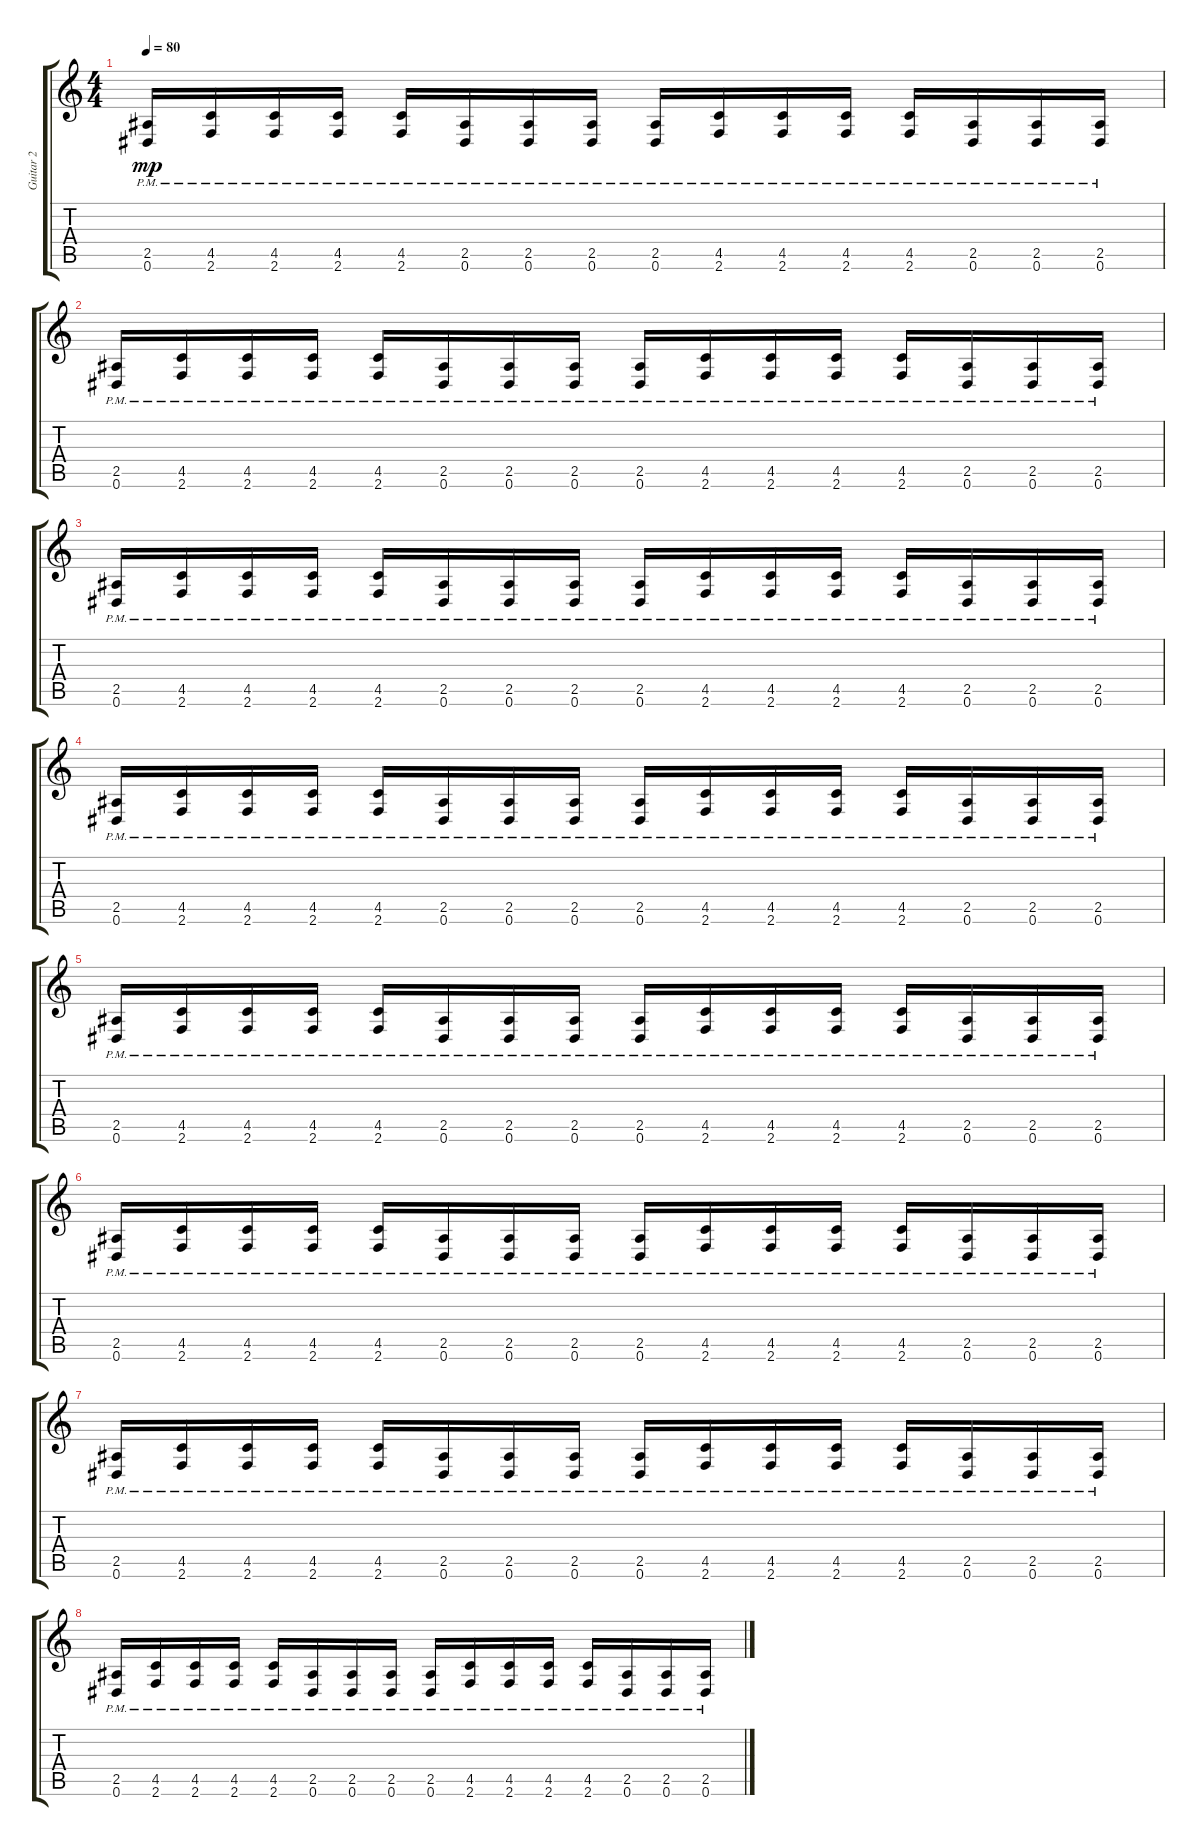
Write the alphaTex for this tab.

\track ("Guitar 2" "Guitar 2") {instrument distortionguitar}
\staff {score tabs}
\tuning (Eb4 Bb3 Gb3 Db3 Ab2 Eb2) {hide}
\ts (4 4)
\tempo 80
\clef g2
\ks c
(2.5{pm} 0.6{pm}).16{dy mp} (4.5{pm} 2.6{pm}).16 (4.5{pm} 2.6{pm}).16 (4.5{pm} 2.6{pm}).16 (4.5{pm} 2.6{pm}).16 (2.5{pm} 0.6{pm}).16 (2.5{pm} 0.6{pm}).16 (2.5{pm} 0.6{pm}).16 (2.5{pm} 0.6{pm}).16 (4.5{pm} 2.6{pm}).16 (4.5{pm} 2.6{pm}).16 (4.5{pm} 2.6{pm}).16 (4.5{pm} 2.6{pm}).16 (2.5{pm} 0.6{pm}).16 (2.5{pm} 0.6{pm}).16 (2.5{pm} 0.6{pm}).16 |
(2.5{pm} 0.6{pm}).16 (4.5{pm} 2.6{pm}).16 (4.5{pm} 2.6{pm}).16 (4.5{pm} 2.6{pm}).16 (4.5{pm} 2.6{pm}).16 (2.5{pm} 0.6{pm}).16 (2.5{pm} 0.6{pm}).16 (2.5{pm} 0.6{pm}).16 (2.5{pm} 0.6{pm}).16 (4.5{pm} 2.6{pm}).16 (4.5{pm} 2.6{pm}).16 (4.5{pm} 2.6{pm}).16 (4.5{pm} 2.6{pm}).16 (2.5{pm} 0.6{pm}).16 (2.5{pm} 0.6{pm}).16 (2.5{pm} 0.6{pm}).16 |
(2.5{pm} 0.6{pm}).16 (4.5{pm} 2.6{pm}).16 (4.5{pm} 2.6{pm}).16 (4.5{pm} 2.6{pm}).16 (4.5{pm} 2.6{pm}).16 (2.5{pm} 0.6{pm}).16 (2.5{pm} 0.6{pm}).16 (2.5{pm} 0.6{pm}).16 (2.5{pm} 0.6{pm}).16 (4.5{pm} 2.6{pm}).16 (4.5{pm} 2.6{pm}).16 (4.5{pm} 2.6{pm}).16 (4.5{pm} 2.6{pm}).16 (2.5{pm} 0.6{pm}).16 (2.5{pm} 0.6{pm}).16 (2.5{pm} 0.6{pm}).16 |
(2.5{pm} 0.6{pm}).16 (4.5{pm} 2.6{pm}).16 (4.5{pm} 2.6{pm}).16 (4.5{pm} 2.6{pm}).16 (4.5{pm} 2.6{pm}).16 (2.5{pm} 0.6{pm}).16 (2.5{pm} 0.6{pm}).16 (2.5{pm} 0.6{pm}).16 (2.5{pm} 0.6{pm}).16 (4.5{pm} 2.6{pm}).16 (4.5{pm} 2.6{pm}).16 (4.5{pm} 2.6{pm}).16 (4.5{pm} 2.6{pm}).16 (2.5{pm} 0.6{pm}).16 (2.5{pm} 0.6{pm}).16 (2.5{pm} 0.6{pm}).16 |
(2.5{pm} 0.6{pm}).16 (4.5{pm} 2.6{pm}).16 (4.5{pm} 2.6{pm}).16 (4.5{pm} 2.6{pm}).16 (4.5{pm} 2.6{pm}).16 (2.5{pm} 0.6{pm}).16 (2.5{pm} 0.6{pm}).16 (2.5{pm} 0.6{pm}).16 (2.5{pm} 0.6{pm}).16 (4.5{pm} 2.6{pm}).16 (4.5{pm} 2.6{pm}).16 (4.5{pm} 2.6{pm}).16 (4.5{pm} 2.6{pm}).16 (2.5{pm} 0.6{pm}).16 (2.5{pm} 0.6{pm}).16 (2.5{pm} 0.6{pm}).16 |
(2.5{pm} 0.6{pm}).16 (4.5{pm} 2.6{pm}).16 (4.5{pm} 2.6{pm}).16 (4.5{pm} 2.6{pm}).16 (4.5{pm} 2.6{pm}).16 (2.5{pm} 0.6{pm}).16 (2.5{pm} 0.6{pm}).16 (2.5{pm} 0.6{pm}).16 (2.5{pm} 0.6{pm}).16 (4.5{pm} 2.6{pm}).16 (4.5{pm} 2.6{pm}).16 (4.5{pm} 2.6{pm}).16 (4.5{pm} 2.6{pm}).16 (2.5{pm} 0.6{pm}).16 (2.5{pm} 0.6{pm}).16 (2.5{pm} 0.6{pm}).16 |
(2.5{pm} 0.6{pm}).16 (4.5{pm} 2.6{pm}).16 (4.5{pm} 2.6{pm}).16 (4.5{pm} 2.6{pm}).16 (4.5{pm} 2.6{pm}).16 (2.5{pm} 0.6{pm}).16 (2.5{pm} 0.6{pm}).16 (2.5{pm} 0.6{pm}).16 (2.5{pm} 0.6{pm}).16 (4.5{pm} 2.6{pm}).16 (4.5{pm} 2.6{pm}).16 (4.5{pm} 2.6{pm}).16 (4.5{pm} 2.6{pm}).16 (2.5{pm} 0.6{pm}).16 (2.5{pm} 0.6{pm}).16 (2.5{pm} 0.6{pm}).16 |
(2.5{pm} 0.6{pm}).16 (4.5{pm} 2.6{pm}).16 (4.5{pm} 2.6{pm}).16 (4.5{pm} 2.6{pm}).16 (4.5{pm} 2.6{pm}).16 (2.5{pm} 0.6{pm}).16 (2.5{pm} 0.6{pm}).16 (2.5{pm} 0.6{pm}).16 (2.5{pm} 0.6{pm}).16 (4.5{pm} 2.6{pm}).16 (4.5{pm} 2.6{pm}).16 (4.5{pm} 2.6{pm}).16 (4.5{pm} 2.6{pm}).16 (2.5{pm} 0.6{pm}).16 (2.5{pm} 0.6{pm}).16 (2.5{pm} 0.6{pm}).16
